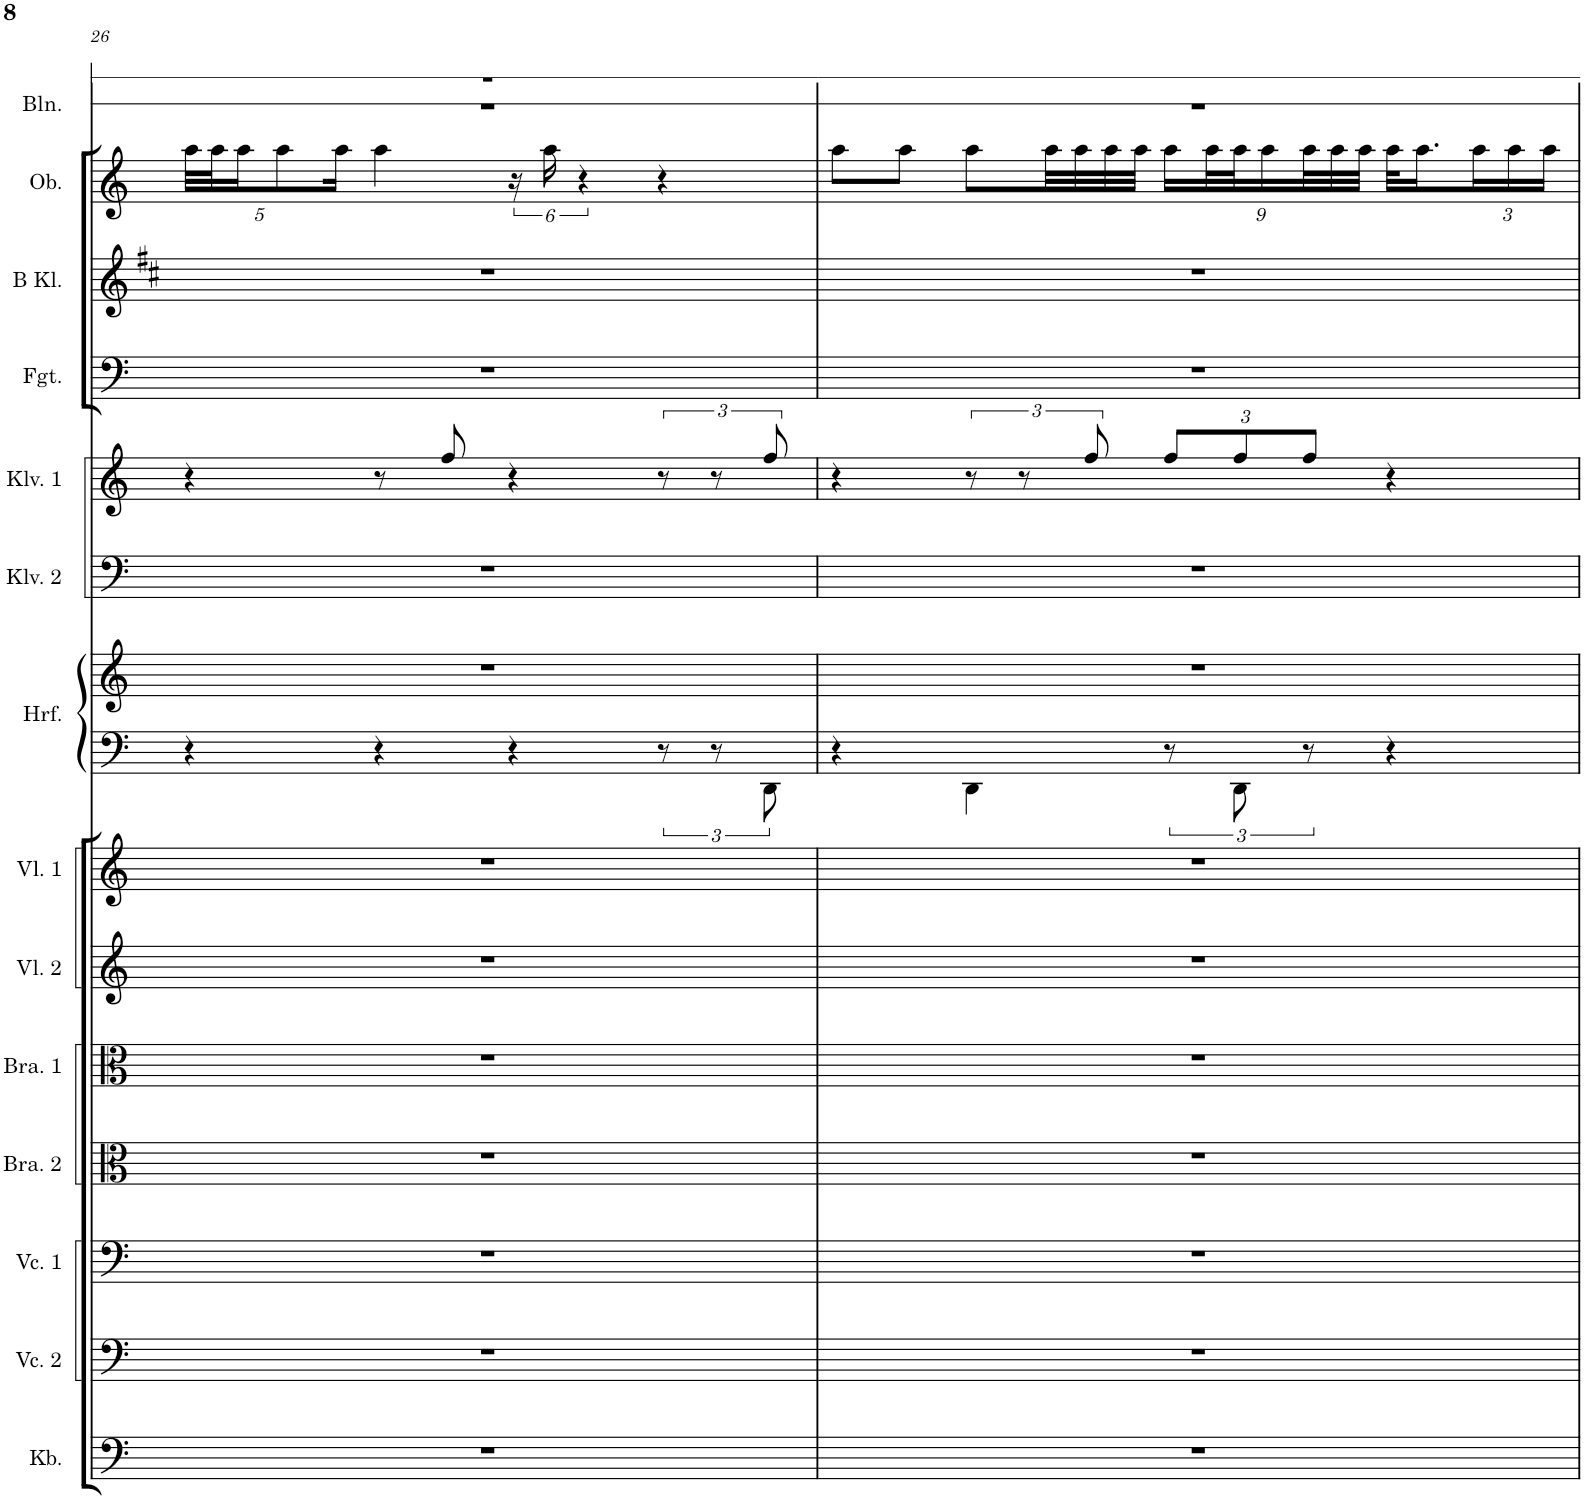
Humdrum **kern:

**kern	**kern	**kern	**kern	**kern	**kern	**kern	**kern	**kern	**kern	**kern	**kern	**kern	**kern	**kern
*part13	*part12	*part11	*part10	*part9	*part8	*part7	*part6	*part6	*part5	*part5	*part4	*part3	*part2	*part1
*staff15	*staff14	*staff13	*staff12	*staff11	*staff10	*staff9	*staff8	*staff7	*staff6	*staff5	*staff4	*staff3	*staff2	*staff1
*I"Kontrabass	*I"Violoncello 2	*I"Violoncello 1	*I"Bratsche 2	*I"Bratsche 1	*I"Violine 2	*I"Violine 1	*I"Harfe	*	*I"Klavier 1	*	*I"Fagott	*I"Klarinette in B	*I"Oboe	*I"atmen
*I'Kb.	*I'Vc. 2	*I'Vc. 1	*I'Bra. 2	*I'Bra. 1	*I'Vl. 2	*I'Vl. 1	*I'Hrf.	*	*I'Klv. 1	*	*I'Fgt.	*	*I'Ob.	*
!!LO:PB:g=z
*clefF4	*clefF4	*clefF4	*clefC3	*clefC3	*clefG2	*clefG2	*clefF4	*clefG2	*clefF4	*clefG2	*clefF4	*clefG2	*clefG2	*clefG2
*Trd7c12	*	*	*	*	*	*	*	*	*	*	*	*Trd1c2	*	*
*k[]	*k[]	*k[]	*k[]	*k[]	*k[]	*k[]	*k[]	*k[]	*k[]	*k[]	*k[]	*k[f#c#]	*k[]	*k[]
*M4/4	*M4/4	*M4/4	*M4/4	*M4/4	*M4/4	*M4/4	*M4/4	*M4/4	*M4/4	*M4/4	*M4/4	*M4/4	*M4/4	*M4/4
*	*	*	*	*	*	*	*	*	*	*	*	*	*Xbrackettup	*
=26	=26	=26	=26	=26	=26	=26	=26	=26	=26	=26	=26	=26	=26	=26
1r	1r	1r	1r	1r	1r	1r	4r	1r	1r	4r	1r	1r	40aa\LLL	1r
.	.	.	.	.	.	.	.	.	.	.	.	.	40aa\J	.
.	.	.	.	.	.	.	.	.	.	.	.	.	20aa\J	.
.	.	.	.	.	.	.	.	.	.	.	.	.	10aa\	.
.	.	.	.	.	.	.	.	.	.	.	.	.	20aa\Jk	.
.	.	.	.	.	.	.	4r	.	.	8r	.	.	4aa\	.
.	.	.	.	.	.	.	.	.	.	8ff/	.	.	.	.
*	*	*	*	*	*	*	*	*	*	*	*	*	*brackettup	*
.	.	.	.	.	.	.	4r	.	.	4r	.	.	24r	.
.	.	.	.	.	.	.	.	.	.	.	.	.	24aa\	.
.	.	.	.	.	.	.	.	.	.	.	.	.	6r	.
.	.	.	.	.	.	.	12r	.	.	12r	.	.	4r	.
.	.	.	.	.	.	.	12r	.	.	12r	.	.	.	.
.	.	.	.	.	.	.	12DD\	.	.	12ff/	.	.	.	.
=27-	=27-	=27-	=27-	=27-	=27-	=27-	=27-	=27-	=27-	=27-	=27-	=27-	=27-	=27-
1r	1r	1r	1r	1r	1r	1r	4r	1r	1r	4r	1r	1r	8aa\L	4ff
.	.	.	.	.	.	.	.	.	.	.	.	.	8aa\J	.
.	.	.	.	.	.	.	4DD\	.	.	12r	.	.	8aa\L	4ryy
.	.	.	.	.	.	.	.	.	.	12r	.	.	.	.
.	.	.	.	.	.	.	.	.	.	.	.	.	32aa\LL	.
.	.	.	.	.	.	.	.	.	.	.	.	.	32aa\	.
.	.	.	.	.	.	.	.	.	.	12ff/	.	.	.	.
.	.	.	.	.	.	.	.	.	.	.	.	.	32aa\	.
.	.	.	.	.	.	.	.	.	.	.	.	.	32aa\JJJ	.
*	*	*	*	*	*	*	*	*	*	*Xbrackettup	*	*	*Xbrackettup	*
.	.	.	.	.	.	.	12r	.	.	12ff/L	.	.	18aa\LL	2ryy
.	.	.	.	.	.	.	.	.	.	.	.	.	36aa\L	.
.	.	.	.	.	.	.	12DD\	.	.	12ff/	.	.	36aa\J	.
.	.	.	.	.	.	.	.	.	.	.	.	.	18aa\	.
.	.	.	.	.	.	.	12r	.	.	12ff/J	.	.	36aa\L	.
.	.	.	.	.	.	.	.	.	.	.	.	.	36aa\	.
.	.	.	.	.	.	.	.	.	.	.	.	.	36aa\JJJ	.
.	.	.	.	.	.	.	4r	.	.	4r	.	.	32aa\KLL	.
.	.	.	.	.	.	.	.	.	.	.	.	.	16.aa\	.
.	.	.	.	.	.	.	.	.	.	.	.	.	24aa\	.
.	.	.	.	.	.	.	.	.	.	.	.	.	24aa\	.
.	.	.	.	.	.	.	.	.	.	.	.	.	24aa\JJ	.
=-	=-	=-	=-	=-	=-	=-	=-	=-	=-	=-	=-	=-	=-	=-
*-	*-	*-	*-	*-	*-	*-	*-	*-	*-	*-	*-	*-	*-	*-
